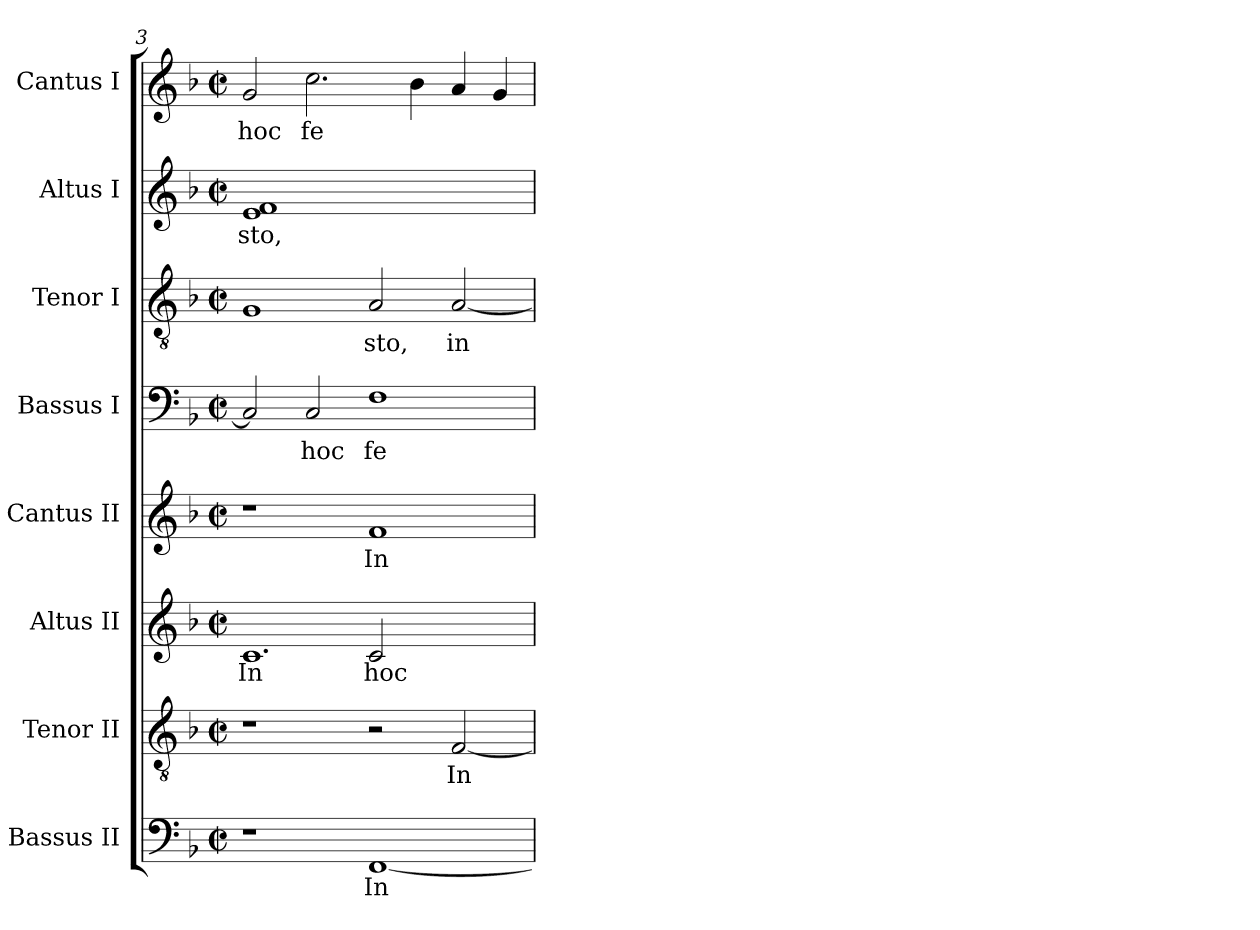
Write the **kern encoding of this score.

**kern	**text	**kern	**text	**kern	**text	**kern	**text	**kern	**text	**kern	**text	**kern	**text	**kern	**text
*part8	*part8	*part7	*part7	*part6	*part6	*part5	*part5	*part4	*part4	*part3	*part3	*part2	*part2	*part1	*part1
*staff8	*staff8	*staff7	*staff7	*staff6	*staff6	*staff5	*staff5	*staff4	*staff4	*staff3	*staff3	*staff2	*staff2	*staff1	*staff1
*I"Bassus II	*	*I"Tenor II	*	*I"Altus II	*	*I"Cantus II	*	*I"Bassus I	*	*I"Tenor I	*	*I"Altus I	*	*I"Cantus I	*
*clefF4	*	*clefGv2	*	*clefG2	*	*clefG2	*	*clefF4	*	*clefGv2	*	*clefG2	*	*clefG2	*
*k[b-]	*	*k[b-]	*	*k[b-]	*	*k[b-]	*	*k[b-]	*	*k[b-]	*	*k[b-]	*	*k[b-]	*
*F:	*	*F:	*	*F:	*	*F:	*	*F:	*	*F:	*	*F:	*	*F:	*
*M2/2	*	*M2/2	*	*M2/2	*	*M2/2	*	*M2/2	*	*M2/2	*	*M2/2	*	*M2/2	*
*met(c|)	*	*met(c|)	*	*met(c|)	*	*met(c|)	*	*met(c|)	*	*met(c|)	*	*met(c|)	*	*met(c|)	*
=3	=3	=3	=3	=3	=3	=3	=3	=3	=3	=3	=3	=3	=3	=3	=3
!	!	!	!	!LO:N:vis=1.	!LO:LY:b:cj	!	!	!	!	!	!	!	!LO:LY:b:cj	!	!LO:LY:b:cj
1r	.	1r	.	1c	In	1r	.	2C/]	.	1G	.	1e 1f	sto,	2g/	hoc
!	!	!	!	!	!	!	!	!	!LO:LY:b:cj	!	!	!	!	!	!LO:LY:b:cj
.	.	.	.	.	.	.	.	2C/	hoc	.	.	.	.	2.cc\	fe
!	!LO:LY:b:cj	!	!	!	!LO:LY:b:cj	!	!LO:LY:b:cj	!	!LO:LY:b:cj	!	!LO:LY:b:cj	!	!	!	!
[<1FF	In	2r	.	2c/	hoc	1f	In	1F	fe-	2A/	sto,	1ryy	.	.	.
.	.	.	.	.	.	.	.	.	.	.	.	.	.	4b-\	.
!	!	!	!LO:LY:b:cj	!	!	!	!	!	!	!	!LO:LY:b:cj	!	!	!	!
.	.	[<2F/	In	2ryy	.	.	.	.	.	[<2A/	in	.	.	4a/	.
.	.	.	.	.	.	.	.	.	.	.	.	.	.	4g/	.
=	=	=	=	=	=	=	=	=	=	=	=	=	=	=	=
*-	*-	*-	*-	*-	*-	*-	*-	*-	*-	*-	*-	*-	*-	*-	*-
